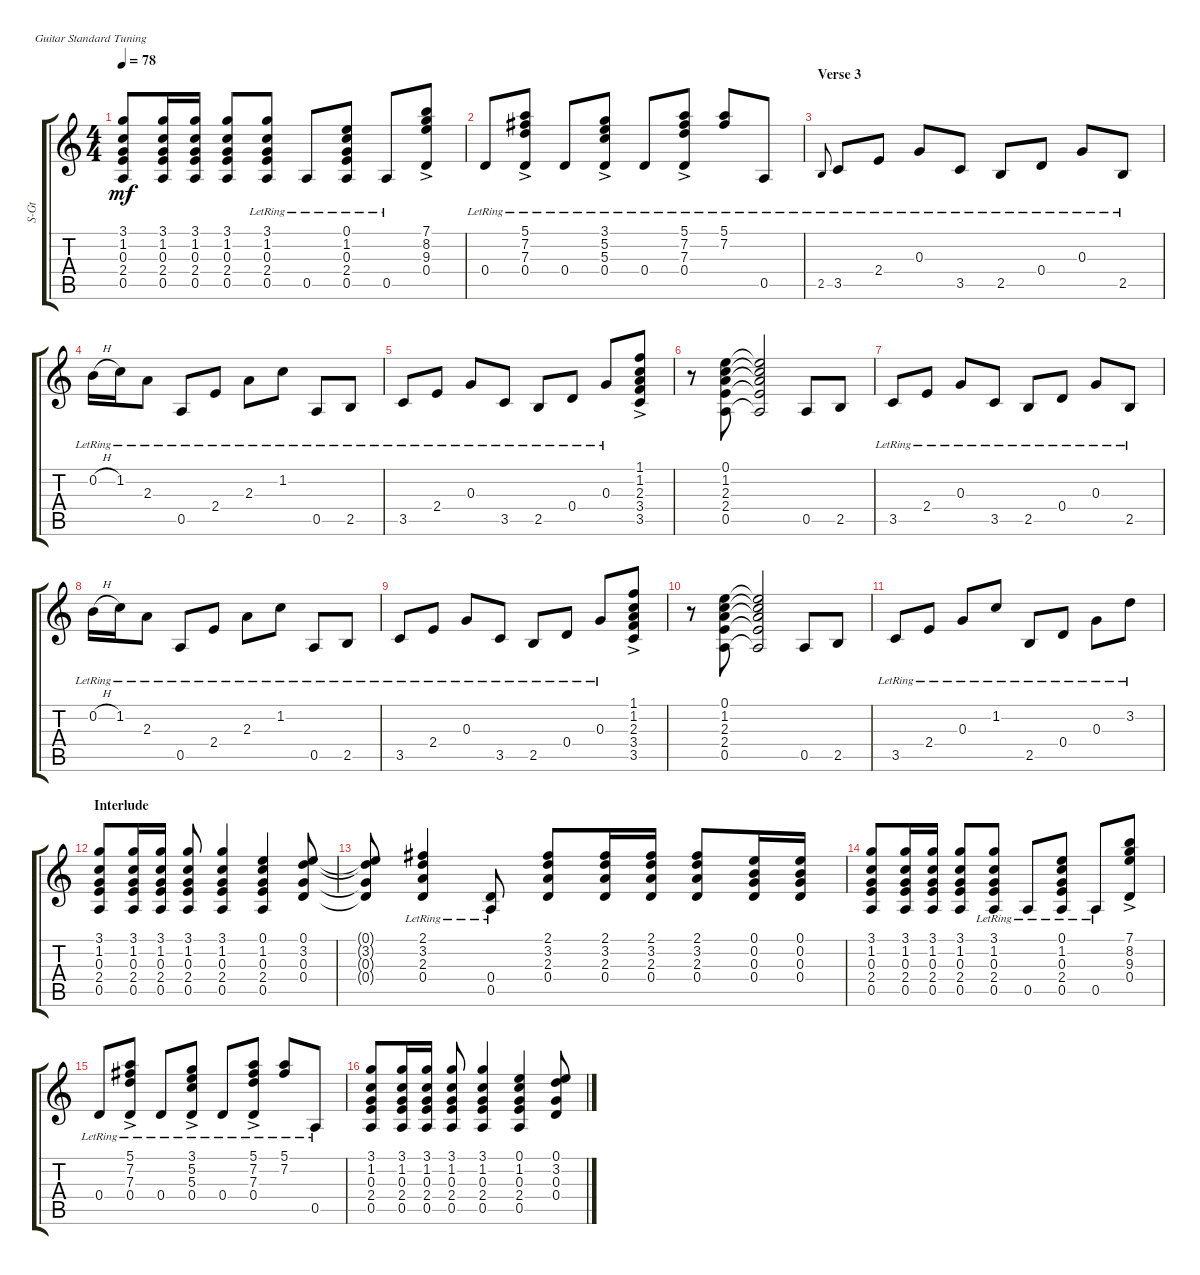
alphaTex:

\defaultSystemsLayout 4
\bracketExtendMode groupsimilarinstruments
\otherSystemsTrackNameOrientation horizontal
\track ("Picked Acoustic (Page)" "S-Gt") {mute instrument acousticguitarsteel}
\staff {score tabs}
\tuning (E4 B3 G3 D3 A2 E2)
\ts (4 4)
\tempo 78
\clef g2
\ks c
(3.1 1.2 0.3 2.4 0.5).8{dy mf beam Up} (3.1 1.2 0.3 2.4 0.5).16{beam Up} (3.1 1.2 0.3 2.4 0.5).16{beam Up} (3.1 1.2 0.3 2.4 0.5).8{beam Up} (3.1{lr} 1.2{lr} 0.3{lr} 2.4{lr} 0.5{lr}).8{beam Up} 0.5{lr}.8{beam Up} (0.1{lr} 0.5{lr} 2.4{lr} 0.3{lr} 1.2{lr}).8{beam Up} 0.5{lr}.8{beam Up} (7.1{ac} 8.2{ac} 9.3{ac} 0.4{ac}).8{beam Up} |
0.4{lr}.8{beam Up} (0.4{ac lr} 5.1{ac lr} 7.2{ac lr acc #} 7.3{ac lr}).8{beam Up} 0.4{lr}.8{beam Up} (0.4{ac lr} 3.1{ac lr} 5.2{ac lr} 5.3{ac lr}).8{beam Up} 0.4{lr}.8{beam Up} (0.4{ac lr} 7.3{ac lr} 7.2{ac lr acc #} 5.1{ac lr}).8{beam Up} (7.2{lr acc #} 5.1{lr}).8{beam Up} 0.5{lr}.8{beam Up} |
\section ("" "Verse 3")
2.5{lr}.8{gr onbeat beam Up} 3.5{lr}.8{beam Up} 2.4{lr}.8{beam Up} 0.3{lr}.8{beam Up} 3.5{lr}.8{beam Up} 2.5{lr}.8{beam Up} 0.4{lr}.8{beam Up} 0.3{lr}.8{beam Up} 2.5{lr}.8{beam Up} |
0.2{h lr}.16{beam Down} 1.2{lr}.16{beam Down} 2.3{lr}.8{beam Down} 0.5{lr}.8{beam Up} 2.4{lr}.8{beam Up} 2.3{lr}.8{beam Down} 1.2{lr}.8{beam Down} 0.5{lr}.8{beam Up} 2.5{lr}.8{beam Up} |
3.5{lr}.8{beam Up} 2.4{lr}.8{beam Up} 0.3{lr}.8{beam Up} 3.5{lr}.8{beam Up} 2.5{lr}.8{beam Up} 0.4{lr}.8{beam Up} 0.3{lr}.8{beam Up} (3.5{ac} 3.4{ac} 2.3{ac} 1.2{ac} 1.1{ac}).8{beam Up} |
r.8{beam Down} (0.1 1.2 2.3 2.4 0.5).8{beam Up} (0.5{t} 2.4{t} 2.3{t} 1.2{t} 0.1{t}).2{beam Up} 0.5.8{beam Up} 2.5.8{beam Up} |
3.5{lr}.8{beam Up} 2.4{lr}.8{beam Up} 0.3{lr}.8{beam Up} 3.5{lr}.8{beam Up} 2.5{lr}.8{beam Up} 0.4{lr}.8{beam Up} 0.3{lr}.8{beam Up} 2.5{lr}.8{beam Up} |
0.2{h lr}.16{beam Down} 1.2{lr}.16{beam Down} 2.3{lr}.8{beam Down} 0.5{lr}.8{beam Up} 2.4{lr}.8{beam Up} 2.3{lr}.8{beam Down} 1.2{lr}.8{beam Down} 0.5{lr}.8{beam Up} 2.5{lr}.8{beam Up} |
3.5{lr}.8{beam Up} 2.4{lr}.8{beam Up} 0.3{lr}.8{beam Up} 3.5{lr}.8{beam Up} 2.5{lr}.8{beam Up} 0.4{lr}.8{beam Up} 0.3{lr}.8{beam Up} (3.5{ac} 3.4{ac} 2.3{ac} 1.2{ac} 1.1{ac}).8{beam Up} |
r.8{beam Down} (0.1 1.2 2.3 2.4 0.5).8{beam Up} (0.5{t} 2.4{t} 2.3{t} 1.2{t} 0.1{t}).2{beam Up} 0.5.8{beam Up} 2.5.8{beam Up} |
3.5{lr}.8{beam Up} 2.4{lr}.8{beam Up} 0.3{lr}.8{beam Up} 1.2{lr}.8{beam Up} 2.5{lr}.8{beam Up} 0.4{lr}.8{beam Up} 0.3{lr}.8{beam Down} 3.2{lr}.8{beam Down} |
\section ("" "Interlude")
(3.1 1.2 0.3 2.4 0.5).8{beam Up} (3.1 1.2 0.3 2.4 0.5).16{beam Up} (3.1 1.2 0.3 2.4 0.5).16{beam Up} (3.1 1.2 0.3 2.4 0.5).8{beam Up} (3.1 1.2 0.3 2.4 0.5).4{beam Up} (0.1 1.2 0.3 2.4 0.5).4{beam Up} (0.1 3.2 0.3 0.4).8{beam Up} |
(0.4{t} 0.3{t} 3.2{t} 0.1{t}).8{beam Up} (2.1{lr acc #} 3.2{lr} 2.3{lr} 0.4{lr}).4{beam Up} (0.4{lr} 0.5{lr}).8{beam Up} (0.4 2.3 3.2 2.1{acc #}).8{beam Up} (0.4 2.3 3.2 2.1{acc #}).16{beam Up} (0.4 2.3 3.2 2.1{acc #}).16{beam Up} (0.4 2.3 3.2 2.1{acc #}).8{beam Up} (0.4 0.3 0.2 0.1).16{beam Up} (0.4 0.3 0.2 0.1).16{beam Up} |
(3.1 1.2 0.3 2.4 0.5).8{beam Up} (3.1 1.2 0.3 2.4 0.5).16{beam Up} (3.1 1.2 0.3 2.4 0.5).16{beam Up} (3.1 1.2 0.3 2.4 0.5).8{beam Up} (3.1{lr} 1.2{lr} 0.3{lr} 2.4{lr} 0.5{lr}).8{beam Up} 0.5{lr}.8{beam Up} (0.1{lr} 0.5{lr} 2.4{lr} 0.3{lr} 1.2{lr}).8{beam Up} 0.5{lr}.8{beam Up} (7.1{ac} 8.2{ac} 9.3{ac} 0.4{ac}).8{beam Up} |
0.4{lr}.8{beam Up} (0.4{ac lr} 5.1{ac lr} 7.2{ac lr acc #} 7.3{ac lr}).8{beam Up} 0.4{lr}.8{beam Up} (0.4{ac lr} 3.1{ac lr} 5.2{ac lr} 5.3{ac lr}).8{beam Up} 0.4{lr}.8{beam Up} (0.4{ac lr} 7.3{ac lr} 7.2{ac lr acc #} 5.1{ac lr}).8{beam Up} (7.2{lr acc #} 5.1{lr}).8{beam Up} 0.5{lr}.8{beam Up} |
(3.1 1.2 0.3 2.4 0.5).8{beam Up} (3.1 1.2 0.3 2.4 0.5).16{beam Up} (3.1 1.2 0.3 2.4 0.5).16{beam Up} (3.1 1.2 0.3 2.4 0.5).8{beam Up} (3.1 1.2 0.3 2.4 0.5).4{beam Up} (0.1 1.2 0.3 2.4 0.5).4{beam Up} (0.1 3.2 0.3 0.4).8{beam Up}
